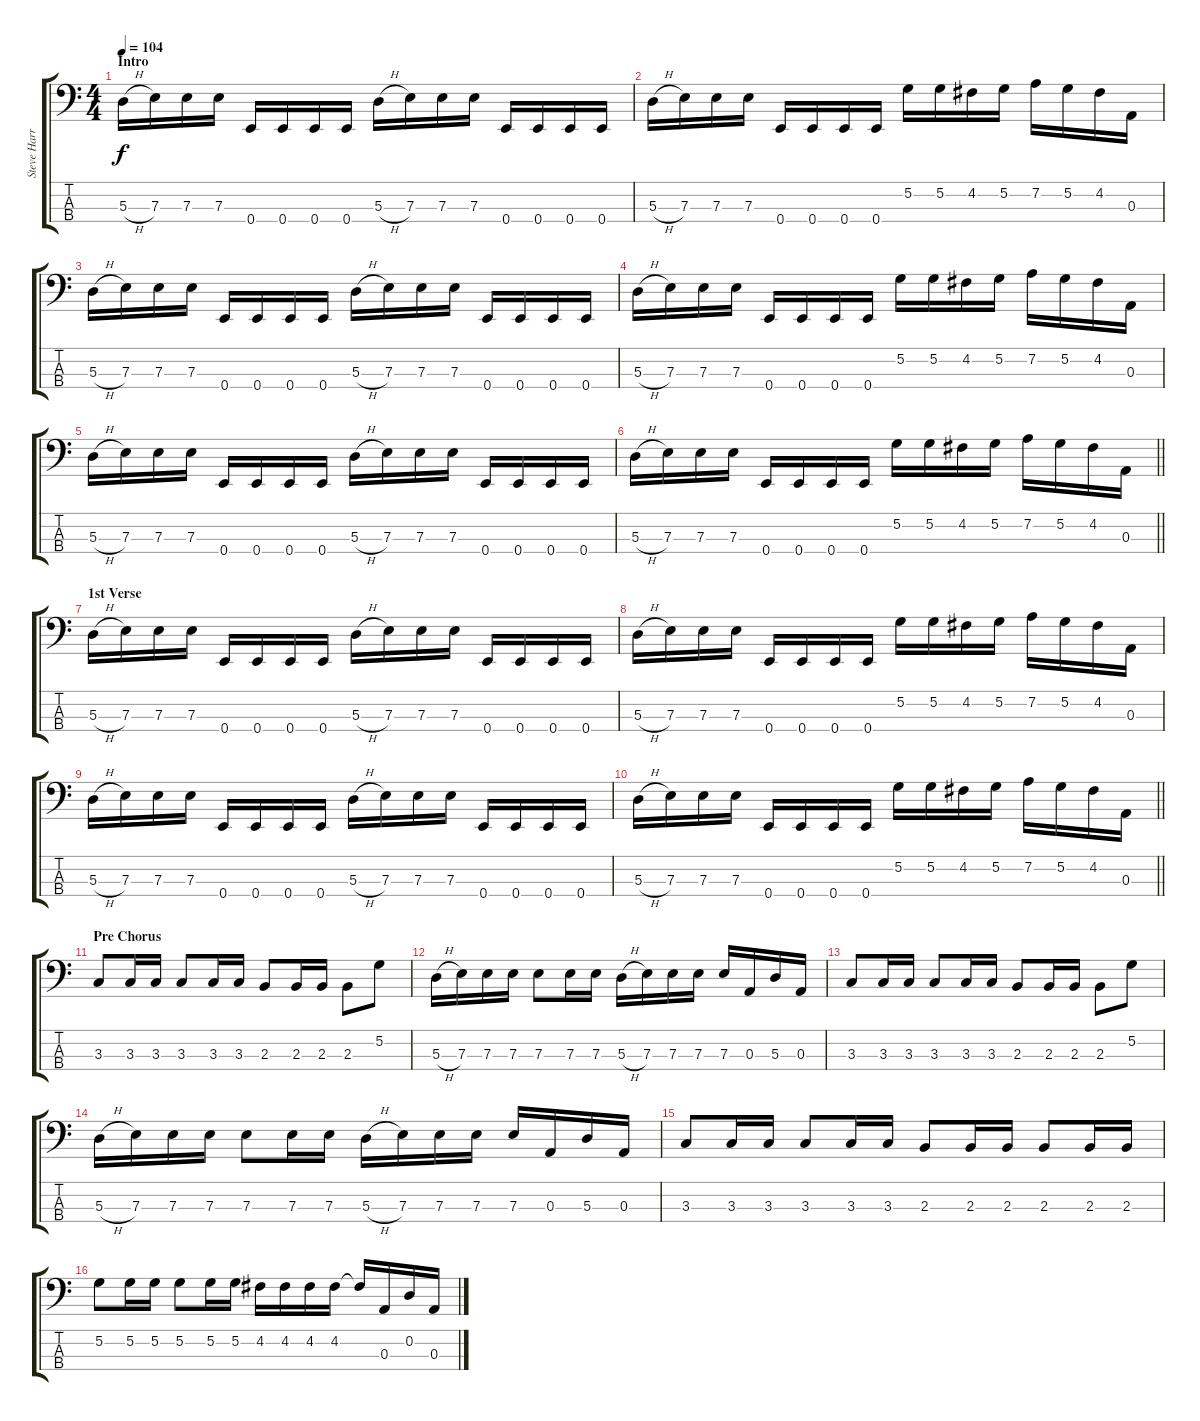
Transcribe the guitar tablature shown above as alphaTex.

\track ("Steve Harris (Treble)" "Steve Harr") {instrument slapbass1}
\staff {score tabs}
\tuning (G2 D2 A1 E1) {hide}
\ts (4 4)
\section ("" "Intro")
\tempo 104
\clef f4
\ks c
5.3{h}.16{dy f instrument slapbass1} 7.3.16 7.3.16 7.3.16 0.4.16 0.4.16 0.4.16 0.4.16 5.3{h}.16 7.3.16 7.3.16 7.3.16 0.4.16 0.4.16 0.4.16 0.4.16 |
5.3{h}.16 7.3.16 7.3.16 7.3.16 0.4.16 0.4.16 0.4.16 0.4.16 5.2.16 5.2.16 4.2.16 5.2.16 7.2.16 5.2.16 4.2.16 0.3.16 |
5.3{h}.16 7.3.16 7.3.16 7.3.16 0.4.16 0.4.16 0.4.16 0.4.16 5.3{h}.16 7.3.16 7.3.16 7.3.16 0.4.16 0.4.16 0.4.16 0.4.16 |
5.3{h}.16 7.3.16 7.3.16 7.3.16 0.4.16 0.4.16 0.4.16 0.4.16 5.2.16 5.2.16 4.2.16 5.2.16 7.2.16 5.2.16 4.2.16 0.3.16 |
5.3{h}.16 7.3.16 7.3.16 7.3.16 0.4.16 0.4.16 0.4.16 0.4.16 5.3{h}.16 7.3.16 7.3.16 7.3.16 0.4.16 0.4.16 0.4.16 0.4.16 |
\barLineRight lightlight
5.3{h}.16 7.3.16 7.3.16 7.3.16 0.4.16 0.4.16 0.4.16 0.4.16 5.2.16 5.2.16 4.2.16 5.2.16 7.2.16 5.2.16 4.2.16 0.3.16 |
\section ("" "1st Verse")
5.3{h}.16 7.3.16 7.3.16 7.3.16 0.4.16 0.4.16 0.4.16 0.4.16 5.3{h}.16 7.3.16 7.3.16 7.3.16 0.4.16 0.4.16 0.4.16 0.4.16 |
5.3{h}.16 7.3.16 7.3.16 7.3.16 0.4.16 0.4.16 0.4.16 0.4.16 5.2.16 5.2.16 4.2.16 5.2.16 7.2.16 5.2.16 4.2.16 0.3.16 |
5.3{h}.16 7.3.16 7.3.16 7.3.16 0.4.16 0.4.16 0.4.16 0.4.16 5.3{h}.16 7.3.16 7.3.16 7.3.16 0.4.16 0.4.16 0.4.16 0.4.16 |
\barLineRight lightlight
5.3{h}.16 7.3.16 7.3.16 7.3.16 0.4.16 0.4.16 0.4.16 0.4.16 5.2.16 5.2.16 4.2.16 5.2.16 7.2.16 5.2.16 4.2.16 0.3.16 |
\section ("" "Pre Chorus")
3.3.8 3.3.16 3.3.16 3.3.8 3.3.16 3.3.16 2.3.8 2.3.16 2.3.16 2.3.8 5.2.8 |
5.3{h}.16 7.3.16 7.3.16 7.3.16 7.3.8 7.3.16 7.3.16 5.3{h}.16 7.3.16 7.3.16 7.3.16 7.3.16 0.3.16 5.3.16 0.3.16 |
3.3.8 3.3.16 3.3.16 3.3.8 3.3.16 3.3.16 2.3.8 2.3.16 2.3.16 2.3.8 5.2.8 |
5.3{h}.16 7.3.16 7.3.16 7.3.16 7.3.8 7.3.16 7.3.16 5.3{h}.16 7.3.16 7.3.16 7.3.16 7.3.16 0.3.16 5.3.16 0.3.16 |
3.3.8 3.3.16 3.3.16 3.3.8 3.3.16 3.3.16 2.3.8 2.3.16 2.3.16 2.3.8 2.3.16 2.3.16 |
5.2.8 5.2.16 5.2.16 5.2.8 5.2.16 5.2.16 4.2.16 4.2.16 4.2.16 4.2.16 4.2{t}.16 0.3.16 0.2.16 0.3.16
